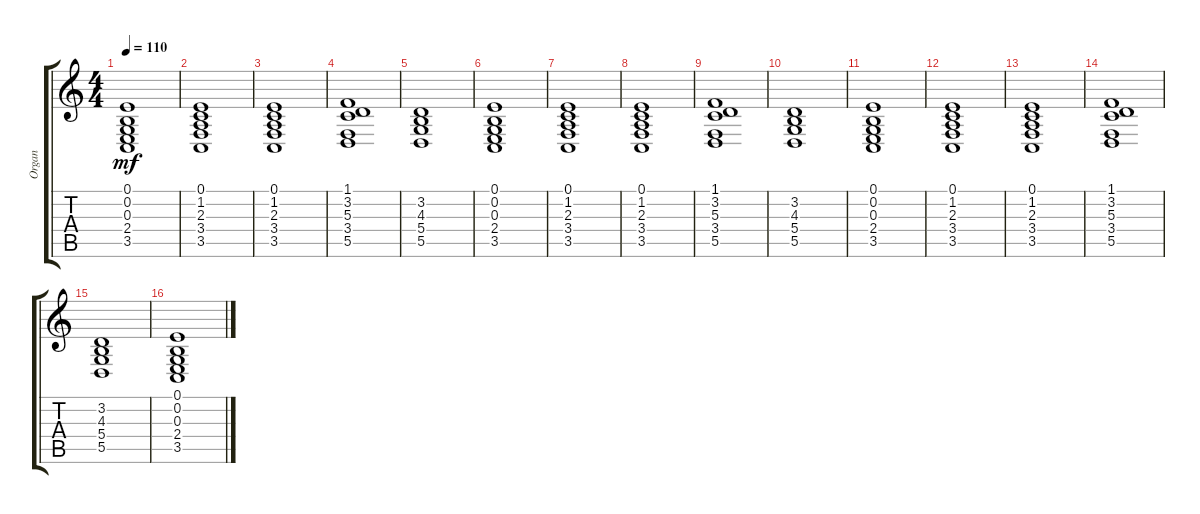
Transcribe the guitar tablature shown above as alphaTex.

\track ("Organ" "Organ") {instrument fx7echoes}
\staff {score tabs}
\tuning (E4 B3 G3 D3 A2 E2) {hide}
\ts (4 4)
\tempo 110
\clef g2
\ks c
(0.1 0.2 0.3 2.4 3.5).1{dy mf} |
(0.1 1.2 2.3 3.4 3.5).1 |
(0.1 1.2 2.3 3.4 3.5).1 |
(1.1 3.2 5.3 3.4 5.5).1 |
(3.2 4.3 5.4 5.5).1 |
(0.1 0.2 0.3 2.4 3.5).1 |
(0.1 1.2 2.3 3.4 3.5).1 |
(0.1 1.2 2.3 3.4 3.5).1 |
(1.1 3.2 5.3 3.4 5.5).1 |
(3.2 4.3 5.4 5.5).1 |
(0.1 0.2 0.3 2.4 3.5).1 |
(0.1 1.2 2.3 3.4 3.5).1 |
(0.1 1.2 2.3 3.4 3.5).1 |
(1.1 3.2 5.3 3.4 5.5).1 |
(3.2 4.3 5.4 5.5).1 |
(0.1 0.2 0.3 2.4 3.5).1
